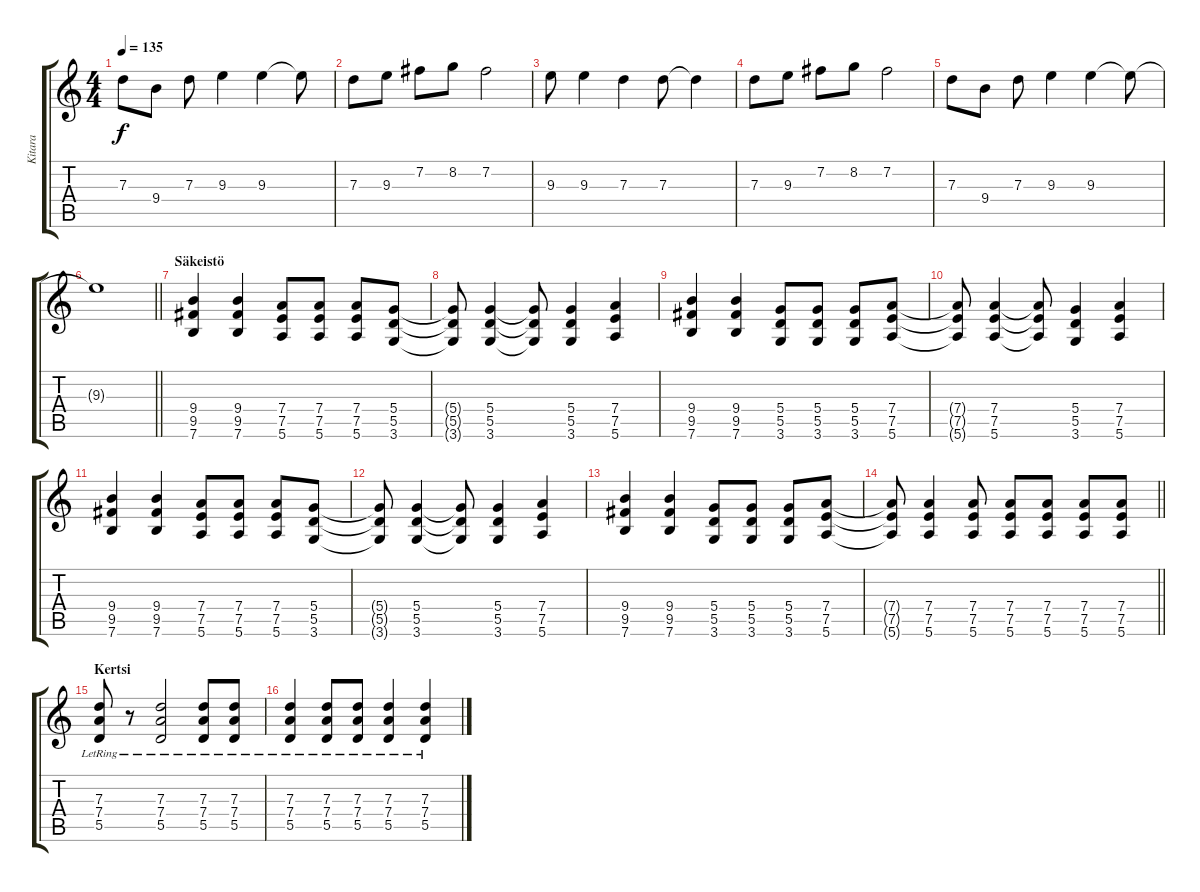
\track ("Kitara" "Kitara") {instrument electricguitarclean}
\staff {score tabs}
\tuning (E4 B3 G3 D3 A2 E2) {hide}
\ts (4 4)
\tempo 135
\clef g2
\ks c
7.3.8{dy f} 9.4.8 7.3.8 9.3.4 9.3.4 9.3{t}.8 |
7.3.8 9.3.8 7.2.8 8.2.8 7.2.2 |
9.3.8 9.3.4 7.3.4 7.3.8 7.3{t}.4 |
7.3.8 9.3.8 7.2.8 8.2.8 7.2.2 |
7.3.8 9.4.8 7.3.8 9.3.4 9.3.4 9.3{t}.8 |
\barLineRight lightlight
9.3{t}.1 |
\section ("" "Säkeistö")
(9.4 9.5 7.6).4{instrument electricguitarclean} (9.4 9.5 7.6).4 (7.4 7.5 5.6).8 (7.4 7.5 5.6).8 (7.4 7.5 5.6).8 (5.4 5.5 3.6).8 |
(5.4{t} 5.5{t} 3.6{t}).8 (5.4 5.5 3.6).4 (5.4{t} 5.5{t} 3.6{t}).8 (5.4 5.5 3.6).4 (7.4 7.5 5.6).4 |
(9.4 9.5 7.6).4{instrument electricguitarclean} (9.4 9.5 7.6).4 (5.4 5.5 3.6).8 (5.4 5.5 3.6).8 (5.4 5.5 3.6).8 (7.4 7.5 5.6).8 |
(7.4{t} 7.5{t} 5.6{t}).8 (7.4 7.5 5.6).4 (7.4{t} 7.5{t} 5.6{t}).8 (5.4 5.5 3.6).4 (7.4 7.5 5.6).4 |
(9.4 9.5 7.6).4{instrument electricguitarclean} (9.4 9.5 7.6).4 (7.4 7.5 5.6).8 (7.4 7.5 5.6).8 (7.4 7.5 5.6).8 (5.4 5.5 3.6).8 |
(5.4{t} 5.5{t} 3.6{t}).8 (5.4 5.5 3.6).4 (5.4{t} 5.5{t} 3.6{t}).8 (5.4 5.5 3.6).4 (7.4 7.5 5.6).4 |
(9.4 9.5 7.6).4{instrument electricguitarclean} (9.4 9.5 7.6).4 (5.4 5.5 3.6).8 (5.4 5.5 3.6).8 (5.4 5.5 3.6).8 (7.4 7.5 5.6).8 |
\barLineRight lightlight
(7.4{t} 7.5{t} 5.6{t}).8 (7.4 7.5 5.6).4 (7.4 7.5 5.6).8 (7.4 7.5 5.6).8 (7.4 7.5 5.6).8 (7.4 7.5 5.6).8 (7.4 7.5 5.6).8 |
\section ("" "Kertsi")
(7.3{lr} 7.4{lr} 5.5{lr}).8 r.8 (7.3{lr} 7.4{lr} 5.5{lr}).2 (7.3{lr} 7.4{lr} 5.5{lr}).8 (7.3{lr} 7.4{lr} 5.5{lr}).8 |
(7.3{lr} 7.4{lr} 5.5{lr}).4 (7.3{lr} 7.4{lr} 5.5{lr}).8 (7.3{lr} 7.4{lr} 5.5{lr}).8 (7.3{lr} 7.4{lr} 5.5{lr}).4 (7.3{lr} 7.4{lr} 5.5{lr}).4
